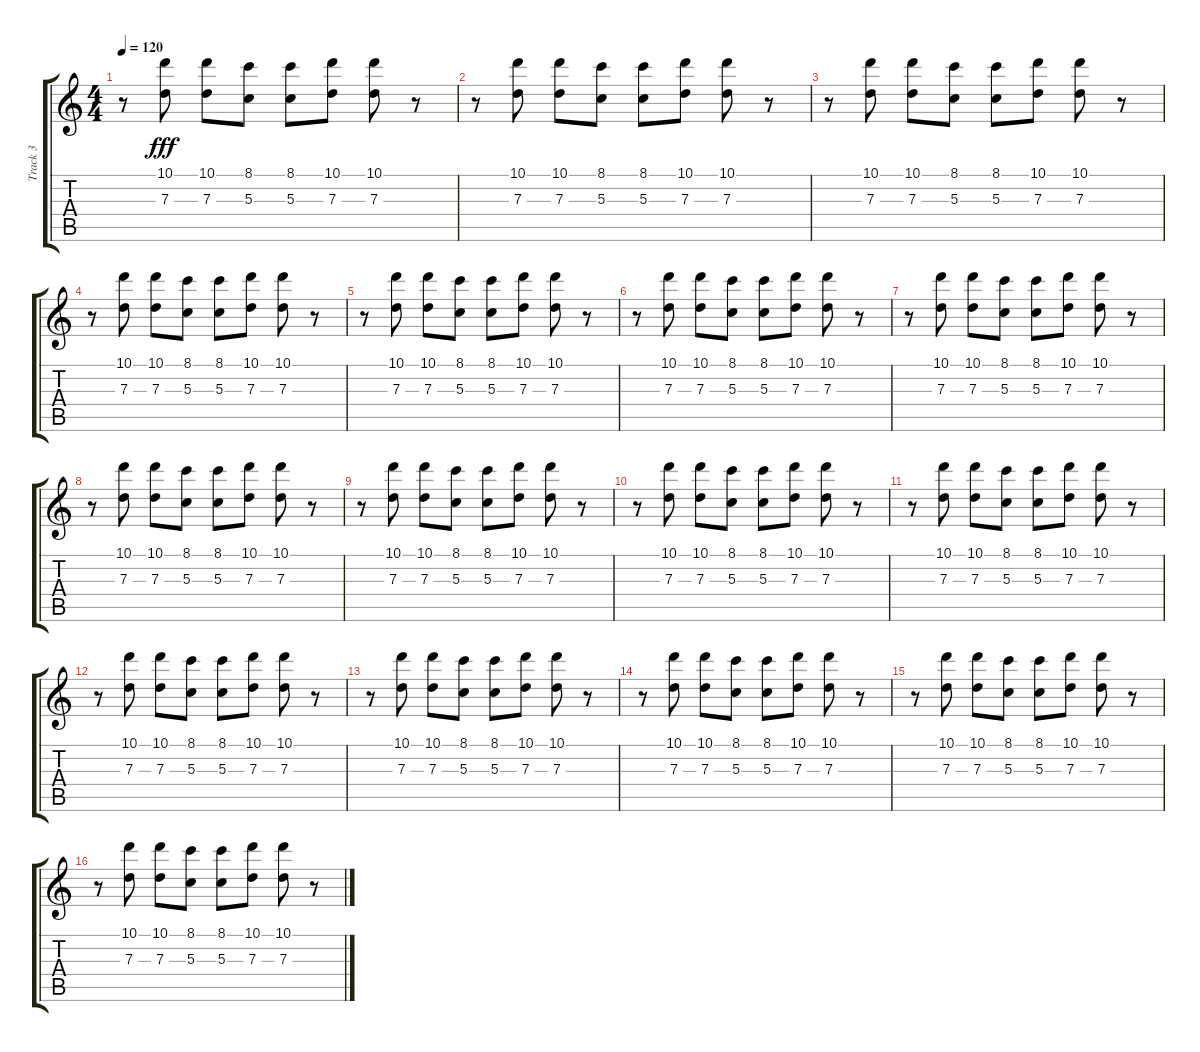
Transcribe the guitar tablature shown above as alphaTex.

\track ("Track 3" "Track 3") {instrument distortionguitar}
\staff {score tabs}
\tuning (E4 B3 G3 D3 A2 D2) {hide}
\ts (4 4)
\tempo 120
\clef g2
\ks c
r.8{dy fff} (10.1 7.3).8 (10.1 7.3).8 (8.1 5.3).8 (8.1 5.3).8 (10.1 7.3).8 (10.1 7.3).8 r.8 |
r.8 (10.1 7.3).8 (10.1 7.3).8 (8.1 5.3).8 (8.1 5.3).8 (10.1 7.3).8 (10.1 7.3).8 r.8 |
r.8 (10.1 7.3).8 (10.1 7.3).8 (8.1 5.3).8 (8.1 5.3).8 (10.1 7.3).8 (10.1 7.3).8 r.8 |
r.8{volume 12} (10.1 7.3).8 (10.1 7.3).8 (8.1 5.3).8 (8.1 5.3).8 (10.1 7.3).8 (10.1 7.3).8 r.8 |
r.8 (10.1 7.3).8 (10.1 7.3).8 (8.1 5.3).8 (8.1 5.3).8 (10.1 7.3).8 (10.1 7.3).8 r.8 |
r.8 (10.1 7.3).8 (10.1 7.3).8 (8.1 5.3).8 (8.1 5.3).8 (10.1 7.3).8 (10.1 7.3).8 r.8 |
r.8 (10.1 7.3).8 (10.1 7.3).8 (8.1 5.3).8 (8.1 5.3).8 (10.1 7.3).8 (10.1 7.3).8 r.8 |
r.8{volume 12} (10.1 7.3).8 (10.1 7.3).8 (8.1 5.3).8 (8.1 5.3).8 (10.1 7.3).8 (10.1 7.3).8 r.8 |
r.8 (10.1 7.3).8 (10.1 7.3).8 (8.1 5.3).8 (8.1 5.3).8 (10.1 7.3).8 (10.1 7.3).8 r.8 |
r.8 (10.1 7.3).8 (10.1 7.3).8 (8.1 5.3).8 (8.1 5.3).8 (10.1 7.3).8 (10.1 7.3).8 r.8 |
r.8 (10.1 7.3).8 (10.1 7.3).8 (8.1 5.3).8 (8.1 5.3).8 (10.1 7.3).8 (10.1 7.3).8 r.8 |
r.8{volume 12} (10.1 7.3).8 (10.1 7.3).8 (8.1 5.3).8 (8.1 5.3).8 (10.1 7.3).8 (10.1 7.3).8 r.8 |
r.8 (10.1 7.3).8 (10.1 7.3).8 (8.1 5.3).8 (8.1 5.3).8 (10.1 7.3).8 (10.1 7.3).8 r.8 |
r.8 (10.1 7.3).8 (10.1 7.3).8 (8.1 5.3).8 (8.1 5.3).8 (10.1 7.3).8 (10.1 7.3).8 r.8 |
r.8 (10.1 7.3).8 (10.1 7.3).8 (8.1 5.3).8 (8.1 5.3).8 (10.1 7.3).8 (10.1 7.3).8 r.8 |
r.8{volume 12} (10.1 7.3).8 (10.1 7.3).8 (8.1 5.3).8 (8.1 5.3).8 (10.1 7.3).8 (10.1 7.3).8 r.8
